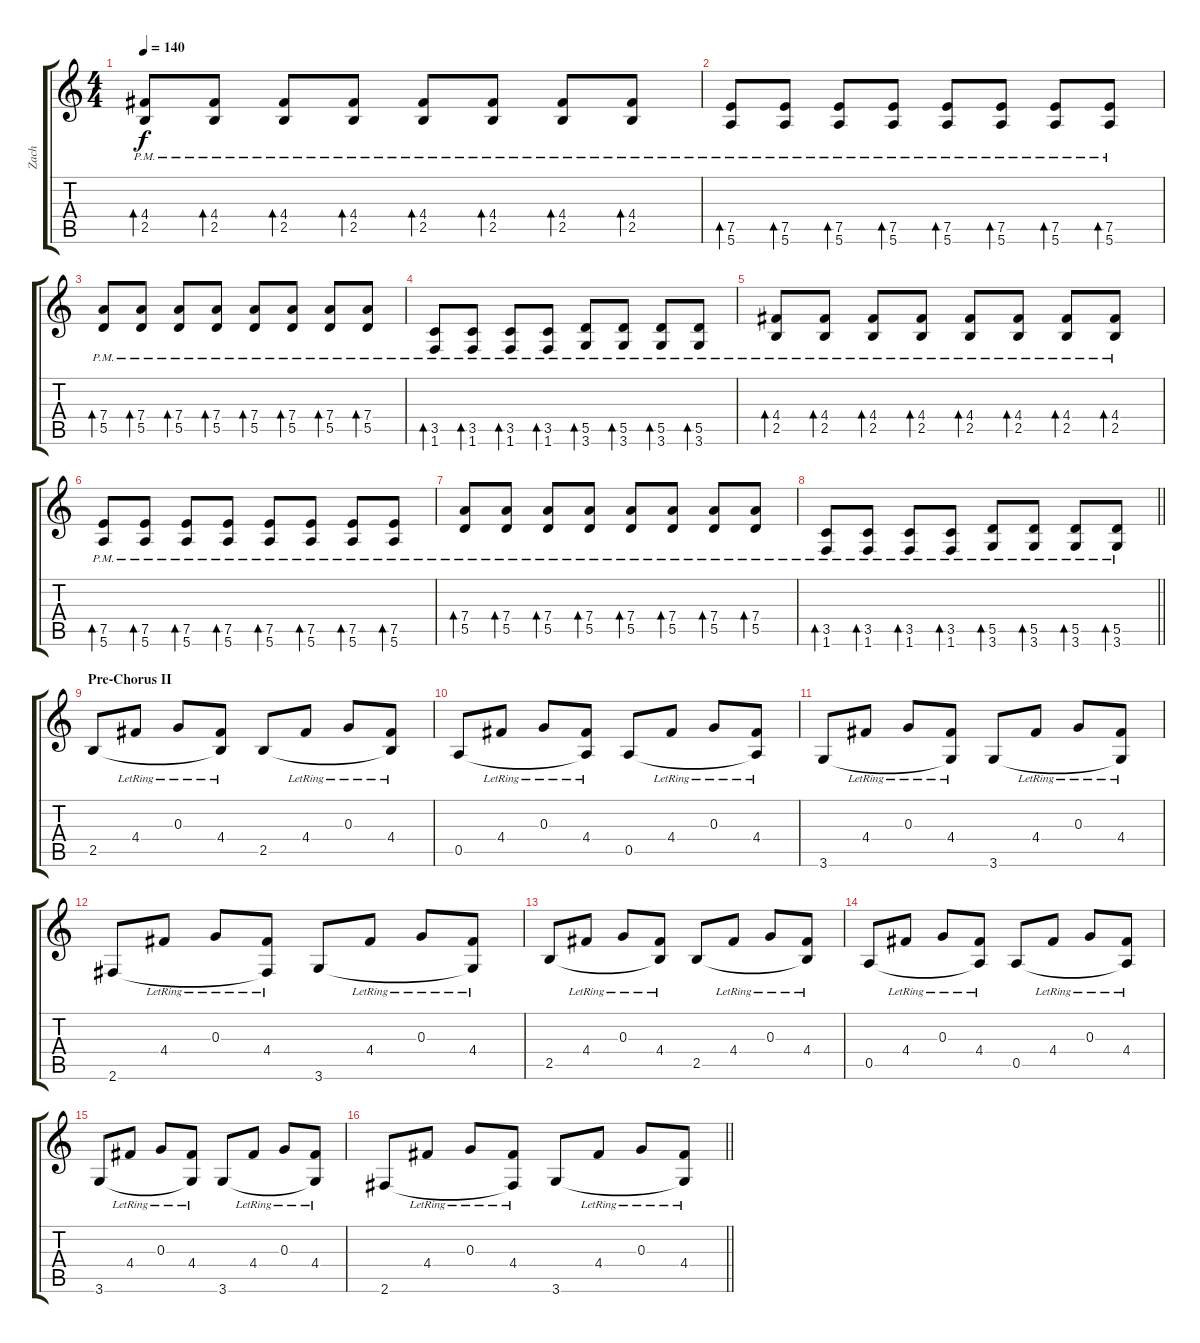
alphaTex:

\track ("Zach" "Zach") {instrument electricguitarclean}
\staff {score tabs}
\tuning (E4 B3 G3 D3 A2 E2) {hide}
\ts (4 4)
\tempo 140
\clef g2
\ks c
(4.4{pm} 2.5{pm}).8{bd 30 dy f} (4.4{pm} 2.5{pm}).8{bd 30} (4.4{pm} 2.5{pm}).8{bd 30} (4.4{pm} 2.5{pm}).8{bd 30} (4.4{pm} 2.5{pm}).8{bd 30} (4.4{pm} 2.5{pm}).8{bd 30} (4.4{pm} 2.5{pm}).8{bd 30} (4.4{pm} 2.5{pm}).8{bd 30} |
(7.5{pm} 5.6{pm}).8{bd 30} (7.5{pm} 5.6{pm}).8{bd 30} (7.5{pm} 5.6{pm}).8{bd 30} (7.5{pm} 5.6{pm}).8{bd 30} (7.5{pm} 5.6{pm}).8{bd 30} (7.5{pm} 5.6{pm}).8{bd 30} (7.5{pm} 5.6{pm}).8{bd 30} (7.5{pm} 5.6{pm}).8{bd 30} |
(7.4{pm} 5.5{pm}).8{bd 30} (7.4{pm} 5.5{pm}).8{bd 30} (7.4{pm} 5.5{pm}).8{bd 30} (7.4{pm} 5.5{pm}).8{bd 30} (7.4{pm} 5.5{pm}).8{bd 30} (7.4{pm} 5.5{pm}).8{bd 30} (7.4{pm} 5.5{pm}).8{bd 30} (7.4{pm} 5.5{pm}).8{bd 30} |
(3.5{pm} 1.6{pm}).8{bd 30} (3.5{pm} 1.6{pm}).8{bd 30} (3.5{pm} 1.6{pm}).8{bd 30} (3.5{pm} 1.6{pm}).8{bd 30} (5.5{pm} 3.6{pm}).8{bd 30} (5.5{pm} 3.6{pm}).8{bd 30} (5.5{pm} 3.6{pm}).8{bd 30} (5.5{pm} 3.6{pm}).8{bd 30} |
(4.4{pm} 2.5{pm}).8{bd 30} (4.4{pm} 2.5{pm}).8{bd 30} (4.4{pm} 2.5{pm}).8{bd 30} (4.4{pm} 2.5{pm}).8{bd 30} (4.4{pm} 2.5{pm}).8{bd 30} (4.4{pm} 2.5{pm}).8{bd 30} (4.4{pm} 2.5{pm}).8{bd 30} (4.4{pm} 2.5{pm}).8{bd 30} |
(7.5{pm} 5.6{pm}).8{bd 30} (7.5{pm} 5.6{pm}).8{bd 30} (7.5{pm} 5.6{pm}).8{bd 30} (7.5{pm} 5.6{pm}).8{bd 30} (7.5{pm} 5.6{pm}).8{bd 30} (7.5{pm} 5.6{pm}).8{bd 30} (7.5{pm} 5.6{pm}).8{bd 30} (7.5{pm} 5.6{pm}).8{bd 30} |
(7.4{pm} 5.5{pm}).8{bd 30} (7.4{pm} 5.5{pm}).8{bd 30} (7.4{pm} 5.5{pm}).8{bd 30} (7.4{pm} 5.5{pm}).8{bd 30} (7.4{pm} 5.5{pm}).8{bd 30} (7.4{pm} 5.5{pm}).8{bd 30} (7.4{pm} 5.5{pm}).8{bd 30} (7.4{pm} 5.5{pm}).8{bd 30} |
\barLineRight lightlight
(3.5{pm} 1.6{pm}).8{bd 30} (3.5{pm} 1.6{pm}).8{bd 30} (3.5{pm} 1.6{pm}).8{bd 30} (3.5{pm} 1.6{pm}).8{bd 30} (5.5{pm} 3.6{pm}).8{bd 30} (5.5{pm} 3.6{pm}).8{bd 30} (5.5{pm} 3.6{pm}).8{bd 30} (5.5{pm} 3.6{pm}).8{bd 30} |
\section ("" "Pre-Chorus II")
2.5.8{instrument electricguitarclean} 4.4{lr}.8 0.3{lr}.8 (4.4{lr} 2.5{t}).8 2.5.8 4.4{lr}.8 0.3{lr}.8 (4.4{lr} 2.5{t}).8 |
0.5.8 4.4{lr}.8 0.3{lr}.8 (4.4{lr} 0.5{t}).8 0.5.8 4.4{lr}.8 0.3{lr}.8 (4.4{lr} 0.5{t}).8 |
3.6.8 4.4{lr}.8 0.3{lr}.8 (4.4{lr} 3.6{t}).8 3.6.8 4.4{lr}.8 0.3{lr}.8 (4.4{lr} 3.6{t}).8 |
2.6.8 4.4{lr}.8 0.3{lr}.8 (4.4{lr} 2.6{t}).8 3.6.8 4.4{lr}.8 0.3{lr}.8 (4.4{lr} 3.6{t}).8 |
2.5.8 4.4{lr}.8 0.3{lr}.8 (4.4{lr} 2.5{t}).8 2.5.8 4.4{lr}.8 0.3{lr}.8 (4.4{lr} 2.5{t}).8 |
0.5.8 4.4{lr}.8 0.3{lr}.8 (4.4{lr} 0.5{t}).8 0.5.8 4.4{lr}.8 0.3{lr}.8 (4.4{lr} 0.5{t}).8 |
3.6.8 4.4{lr}.8 0.3{lr}.8 (4.4{lr} 3.6{t}).8 3.6.8 4.4{lr}.8 0.3{lr}.8 (4.4{lr} 3.6{t}).8 |
\barLineRight lightlight
2.6.8 4.4{lr}.8 0.3{lr}.8 (4.4{lr} 2.6{t}).8 3.6.8 4.4{lr}.8 0.3{lr}.8 (4.4{lr} 3.6{t}).8
